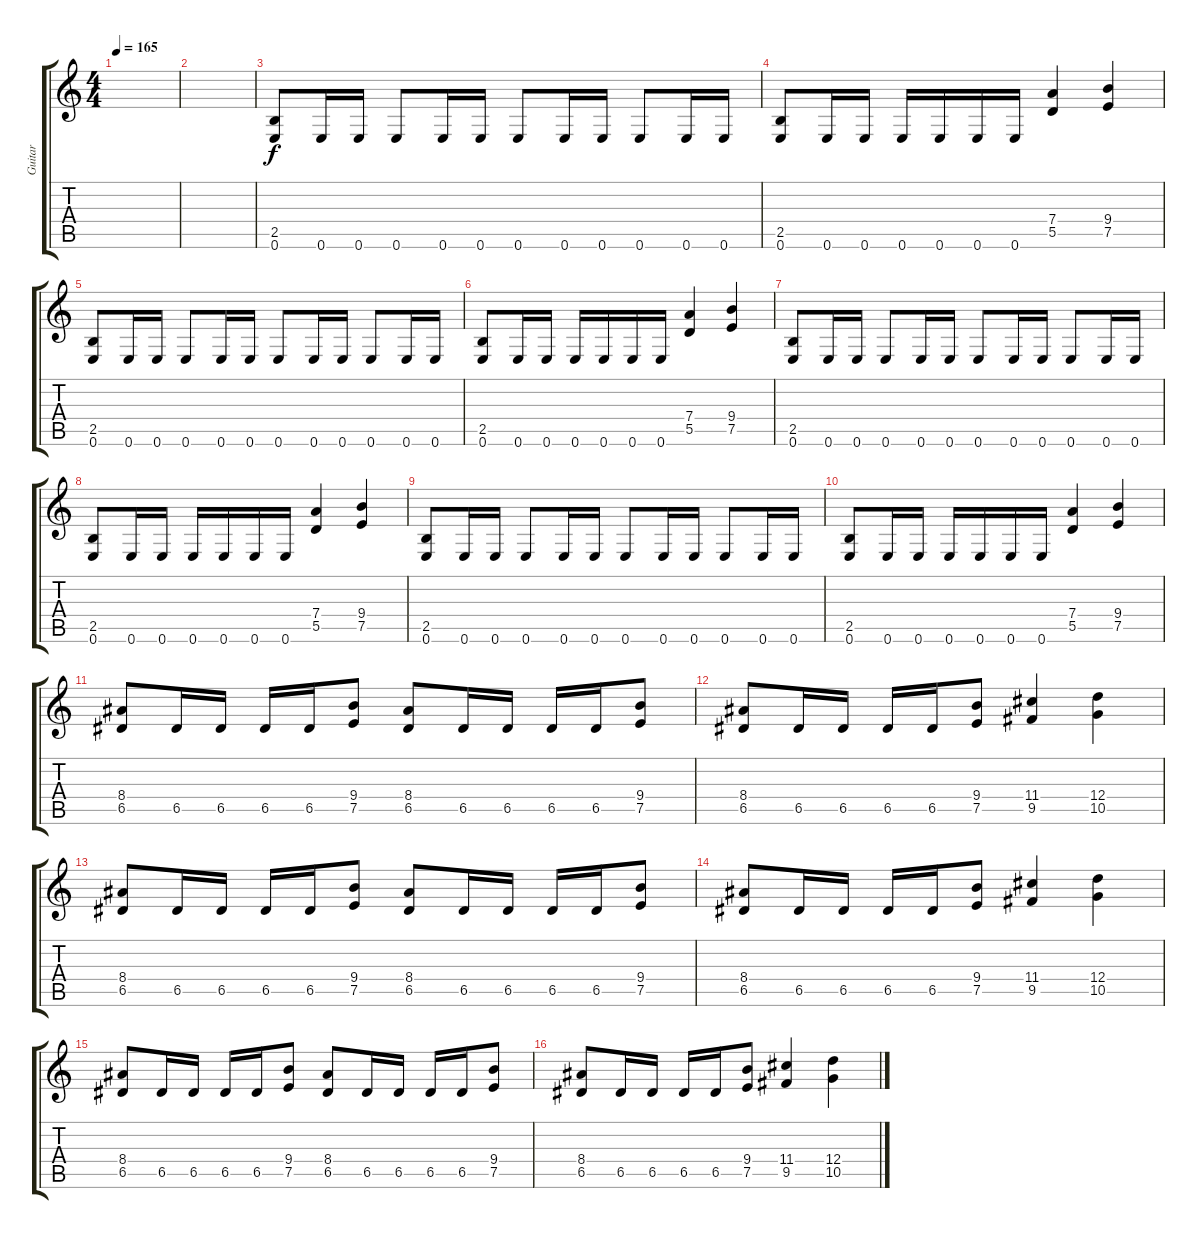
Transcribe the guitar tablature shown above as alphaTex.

\track ("Guitar" "Guitar") {instrument distortionguitar}
\staff {score tabs}
\tuning (E4 B3 G3 D3 A2 E2) {hide}
\ts (4 4)
\tempo 165
\clef g2
\ks c
|
|
(2.5 0.6).8 0.6.16 0.6.16 0.6.8 0.6.16 0.6.16 0.6.8 0.6.16 0.6.16 0.6.8 0.6.16 0.6.16 |
(2.5 0.6).8 0.6.16 0.6.16 0.6.16 0.6.16 0.6.16 0.6.16 (7.4 5.5).4 (9.4 7.5).4 |
(2.5 0.6).8 0.6.16 0.6.16 0.6.8 0.6.16 0.6.16 0.6.8 0.6.16 0.6.16 0.6.8 0.6.16 0.6.16 |
(2.5 0.6).8 0.6.16 0.6.16 0.6.16 0.6.16 0.6.16 0.6.16 (7.4 5.5).4 (9.4 7.5).4 |
(2.5 0.6).8 0.6.16 0.6.16 0.6.8 0.6.16 0.6.16 0.6.8 0.6.16 0.6.16 0.6.8 0.6.16 0.6.16 |
(2.5 0.6).8 0.6.16 0.6.16 0.6.16 0.6.16 0.6.16 0.6.16 (7.4 5.5).4 (9.4 7.5).4 |
(2.5 0.6).8 0.6.16 0.6.16 0.6.8 0.6.16 0.6.16 0.6.8 0.6.16 0.6.16 0.6.8 0.6.16 0.6.16 |
(2.5 0.6).8 0.6.16 0.6.16 0.6.16 0.6.16 0.6.16 0.6.16 (7.4 5.5).4 (9.4 7.5).4 |
(8.4 6.5).8 6.5.16 6.5.16 6.5.16 6.5.16 (9.4 7.5).8 (8.4 6.5).8 6.5.16 6.5.16 6.5.16 6.5.16 (9.4 7.5).8 |
(8.4 6.5).8 6.5.16 6.5.16 6.5.16 6.5.16 (9.4 7.5).8 (11.4 9.5).4 (12.4 10.5).4 |
(8.4 6.5).8 6.5.16 6.5.16 6.5.16 6.5.16 (9.4 7.5).8 (8.4 6.5).8 6.5.16 6.5.16 6.5.16 6.5.16 (9.4 7.5).8 |
(8.4 6.5).8 6.5.16 6.5.16 6.5.16 6.5.16 (9.4 7.5).8 (11.4 9.5).4 (12.4 10.5).4 |
(8.4 6.5).8 6.5.16 6.5.16 6.5.16 6.5.16 (9.4 7.5).8 (8.4 6.5).8 6.5.16 6.5.16 6.5.16 6.5.16 (9.4 7.5).8 |
(8.4 6.5).8 6.5.16 6.5.16 6.5.16 6.5.16 (9.4 7.5).8 (11.4 9.5).4 (12.4 10.5).4
